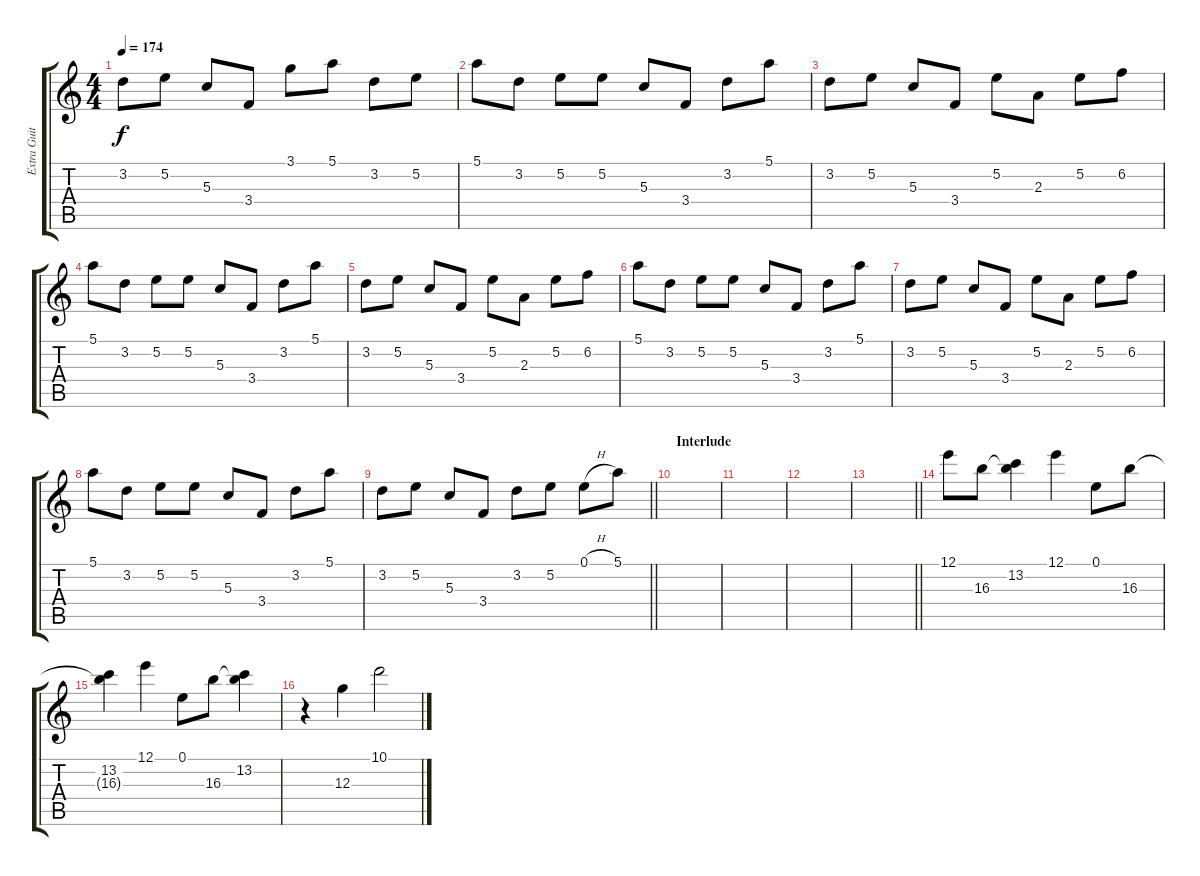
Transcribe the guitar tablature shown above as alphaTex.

\track ("Extra Guitar" "Extra Guit") {instrument distortionguitar}
\staff {score tabs}
\tuning (E4 B3 G3 D3 A2 D2) {hide}
\ts (4 4)
\tempo 174
\clef g2
\ks c
3.2.8{dy f} 5.2.8 5.3.8 3.4.8 3.1.8 5.1.8 3.2.8 5.2.8 |
5.1.8 3.2.8 5.2.8 5.2.8 5.3.8 3.4.8 3.2.8 5.1.8 |
3.2.8 5.2.8 5.3.8 3.4.8 5.2.8 2.3.8 5.2.8 6.2.8 |
5.1.8 3.2.8 5.2.8 5.2.8 5.3.8 3.4.8 3.2.8 5.1.8 |
3.2.8 5.2.8 5.3.8 3.4.8 5.2.8 2.3.8 5.2.8 6.2.8 |
5.1.8 3.2.8 5.2.8 5.2.8 5.3.8 3.4.8 3.2.8 5.1.8 |
3.2.8 5.2.8 5.3.8 3.4.8 5.2.8 2.3.8 5.2.8 6.2.8 |
5.1.8 3.2.8 5.2.8 5.2.8 5.3.8 3.4.8 3.2.8 5.1.8 |
\barLineRight lightlight
3.2.8 5.2.8 5.3.8 3.4.8 3.2.8 5.2.8 0.1{h}.8 5.1.8 |
\section ("" "Interlude")
|
|
|
\barLineRight lightlight
|
\section ("" "")
12.1.8 16.3.8 (13.2 16.3{t}).4 12.1.4 0.1.8 16.3.8 |
(13.2 16.3{t}).4 12.1.4 0.1.8 16.3.8 (13.2 16.3{t}).4 |
r.4 12.3.4 10.1.2
